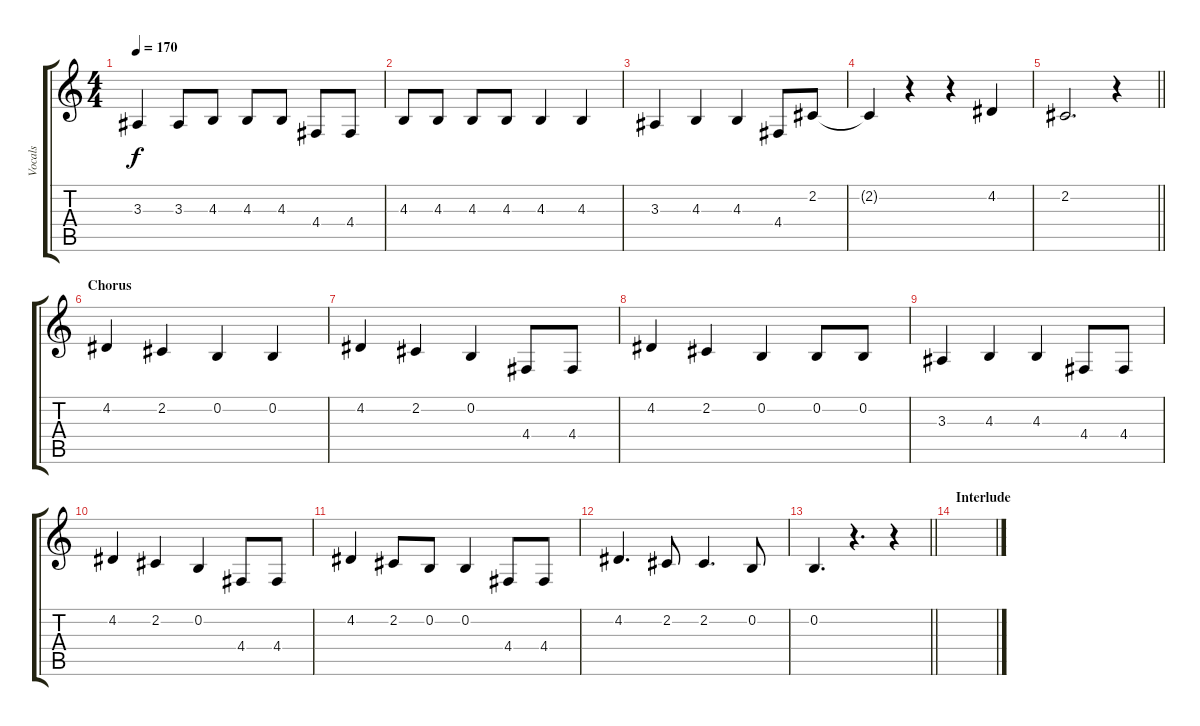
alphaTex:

\track ("Vocals" "Vocals") {instrument altosax}
\staff {score tabs}
\tuning (E4 B3 G3 D3 A2 E2) {hide}
\ts (4 4)
\tempo 170
\clef g2
\ks c
3.3.4{dy f} 3.3.8 4.3.8 4.3.8 4.3.8 4.4.8 4.4.8 |
4.3.8 4.3.8 4.3.8 4.3.8 4.3.4 4.3.4 |
3.3.4 4.3.4 4.3.4 4.4.8 2.2.8 |
2.2{t}.4 r.4 r.4 4.2.4 |
\barLineRight lightlight
2.2.2{d} r.4 |
\section ("" "Chorus")
4.2.4 2.2.4 0.2.4 0.2.4 |
4.2.4 2.2.4 0.2.4 4.4.8 4.4.8 |
4.2.4 2.2.4 0.2.4 0.2.8 0.2.8 |
3.3.4 4.3.4 4.3.4 4.4.8 4.4.8 |
4.2.4 2.2.4 0.2.4 4.4.8 4.4.8 |
4.2.4 2.2.8 0.2.8 0.2.4 4.4.8 4.4.8 |
4.2.4{d} 2.2.8 2.2.4{d} 0.2.8 |
\barLineRight lightlight
0.2.4{d} r.4{d} r.4 |
\section ("" "Interlude")
